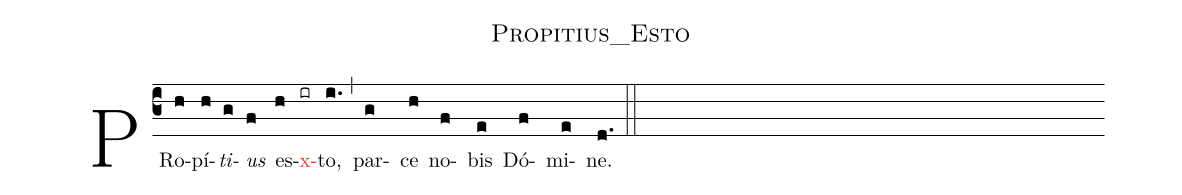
name:Propitius_Esto;
def-m1: \grealign;
%%
(c3) PR{o}(h)pí(h)<i>ti</i>([em1]g)<i>us</i>([em1]f) es([em1]h)<c>x</c>([em1]ir)to,([em1]i.) (,) par-([em1]g) ce([em1]h) no-([em1]f) bis([em1]e) Dó-([em1]f) mi-([em1]e) ne.([em1]d.) (::)
